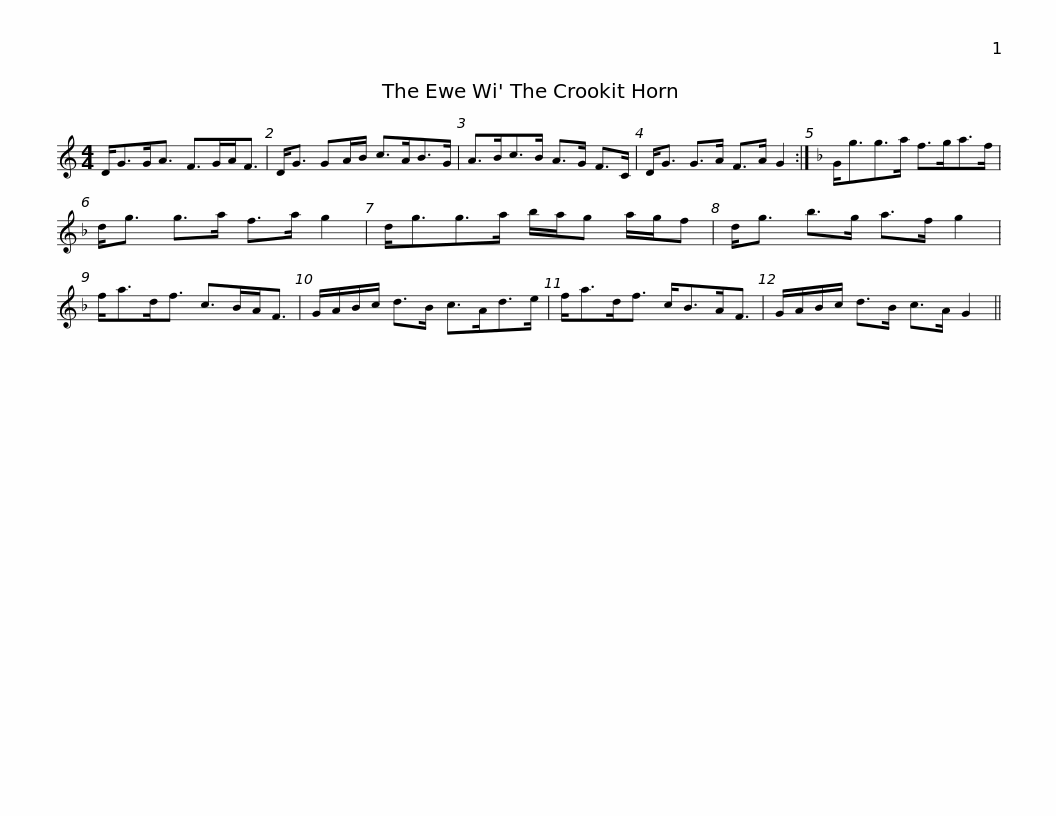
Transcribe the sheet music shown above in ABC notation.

X:1
L:1/8
M:4/4
I:linebreak $
K:C
V:1 treble
V:1
 D<GG<A F>GA<F | D<G GA/B/ c>AB>G | A>Bc>B A>G F>C | D<G G>A F>A G2 :|$[K:F] G<gg>a f>ga>f | %5
 d<g g>a f>a g2 | d<gg>a b/a/g a/g/f | d<g b>g a>f g2 |$ f<ad<f c>BA<F | G/A/B/c/ d>B c>Ad>e | %10
 f<ad<f c<BA<F | G/A/B/c/ d>B c>A G2 || %12
